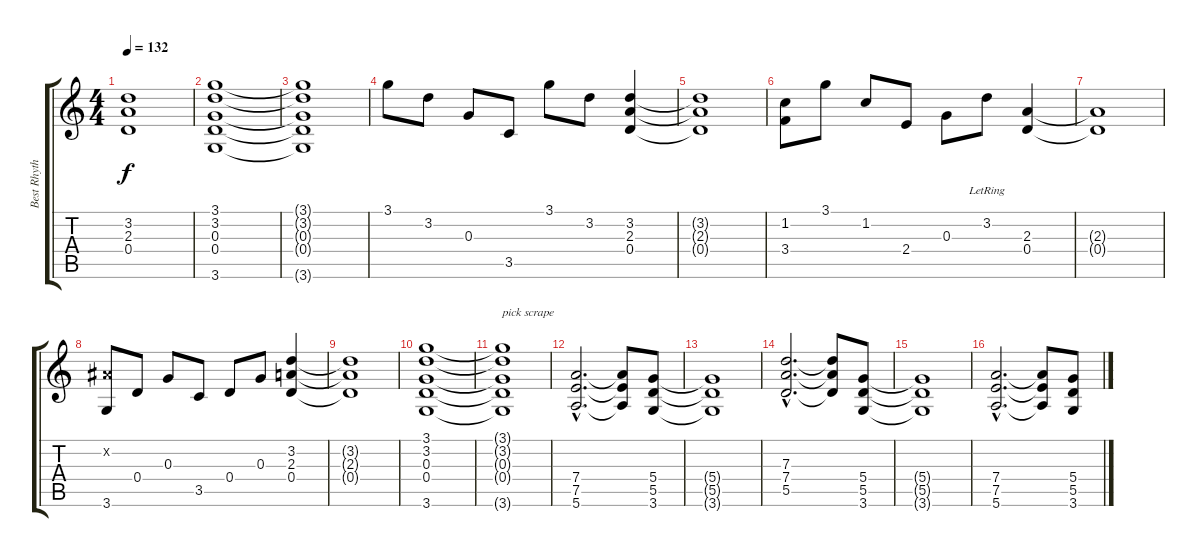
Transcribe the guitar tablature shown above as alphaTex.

\track ("Best Rhythm Guitar Combo" "Best Rhyth") {instrument electricguitarclean}
\staff {score tabs}
\tuning (E4 B3 G3 D3 A2 E2) {hide}
\ts (4 4)
\tempo 132
\clef g2
\ks c
(3.2{t} 2.3{t} 0.4{t}).1{dy f} |
(3.1 3.2 0.3 0.4 3.6).1 |
(3.1{t} 3.2{t} 0.3{t} 0.4{t} 3.6{t}).1 |
3.1.8{instrument electricguitarclean} 3.2.8 0.3.8 3.5.8 3.1.8 3.2.8 (3.2 2.3 0.4).4 |
(3.2{t} 2.3{t} 0.4{t}).1 |
(1.2 3.4).8 3.1.8 1.2.8 2.4.8 0.3.8 3.2{lr}.8 (2.3 0.4).4 |
(2.3{t} 0.4{t}).1 |
(-1.2{x} 3.6).8 0.4.8 0.3.8 3.5.8 0.4.8 0.3.8 (3.2 2.3 0.4).4 |
(3.2{t} 2.3{t} 0.4{t}).1 |
(3.1 3.2 0.3 0.4 3.6).1{instrument overdrivenguitar} |
(3.1{t} 3.2{t} 0.3{t} 0.4{t} 3.6{t}).1{txt "pick scrape"} |
(7.4{hac} 7.5{hac} 5.6{hac}).2{d} (7.4{t} 7.5{t} 5.6{t}).8 (5.4 5.5 3.6).8 |
(5.4{t} 5.5{t} 3.6{t}).1 |
(7.3{hac} 7.4{hac} 5.5{hac}).2{d} (7.3{t} 7.4{t} 5.5{t}).8 (5.4 5.5 3.6).8 |
(5.4{t} 5.5{t} 3.6{t}).1 |
(7.4{hac} 7.5{hac} 5.6{hac}).2{d} (7.4{t} 7.5{t} 5.6{t}).8 (5.4 5.5 3.6).8
